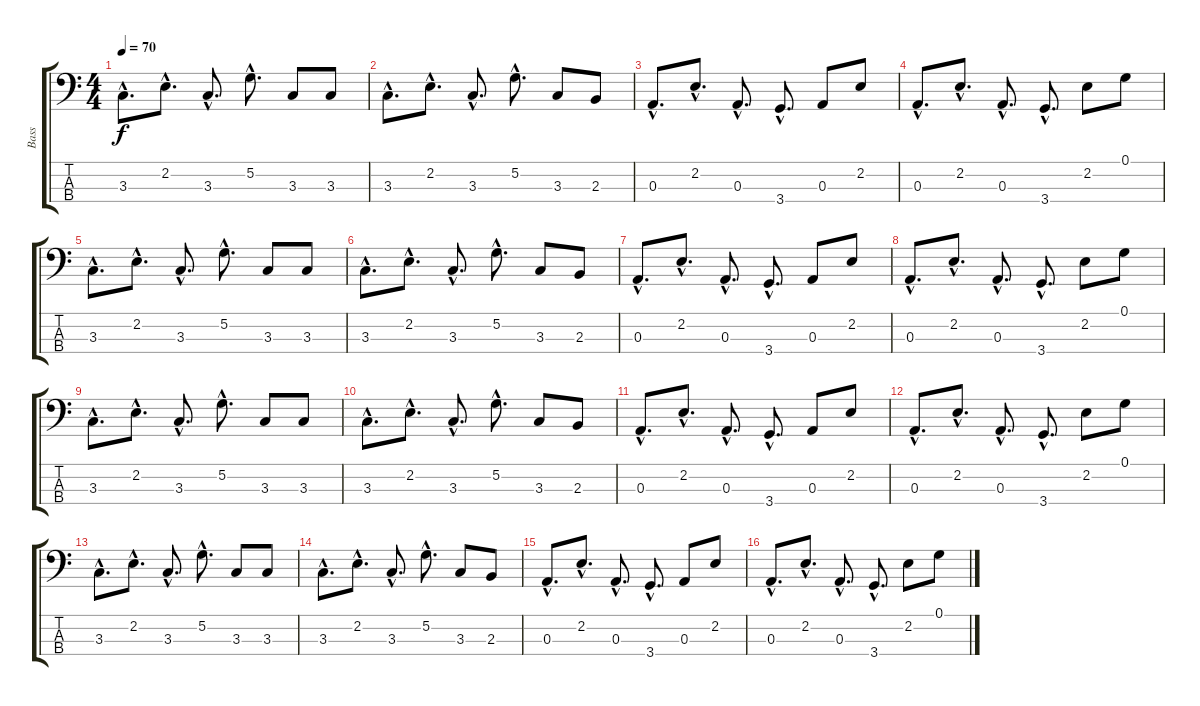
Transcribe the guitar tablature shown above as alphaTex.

\track ("Bass" "Bass") {instrument fretlessbass}
\staff {score tabs}
\tuning (G2 D2 A1 E1) {hide}
\ts (4 4)
\tempo 70
\clef f4
\ks c
3.3{hac}.8{d dy f} 2.2{hac}.8{d} 3.3{hac}.8{d} 5.2{hac}.8{d} 3.3.8 3.3.8 |
3.3{hac}.8{d} 2.2{hac}.8{d} 3.3{hac}.8{d} 5.2{hac}.8{d} 3.3.8 2.3.8 |
0.3{hac}.8{d} 2.2{hac}.8{d} 0.3{hac}.8{d} 3.4{hac}.8{d} 0.3.8 2.2.8 |
0.3{hac}.8{d} 2.2{hac}.8{d} 0.3{hac}.8{d} 3.4{hac}.8{d} 2.2.8 0.1.8 |
3.3{hac}.8{d} 2.2{hac}.8{d} 3.3{hac}.8{d} 5.2{hac}.8{d} 3.3.8 3.3.8 |
3.3{hac}.8{d} 2.2{hac}.8{d} 3.3{hac}.8{d} 5.2{hac}.8{d} 3.3.8 2.3.8 |
0.3{hac}.8{d} 2.2{hac}.8{d} 0.3{hac}.8{d} 3.4{hac}.8{d} 0.3.8 2.2.8 |
0.3{hac}.8{d} 2.2{hac}.8{d} 0.3{hac}.8{d} 3.4{hac}.8{d} 2.2.8 0.1.8 |
3.3{hac}.8{d} 2.2{hac}.8{d} 3.3{hac}.8{d} 5.2{hac}.8{d} 3.3.8 3.3.8 |
3.3{hac}.8{d} 2.2{hac}.8{d} 3.3{hac}.8{d} 5.2{hac}.8{d} 3.3.8 2.3.8 |
0.3{hac}.8{d} 2.2{hac}.8{d} 0.3{hac}.8{d} 3.4{hac}.8{d} 0.3.8 2.2.8 |
0.3{hac}.8{d} 2.2{hac}.8{d} 0.3{hac}.8{d} 3.4{hac}.8{d} 2.2.8 0.1.8 |
3.3{hac}.8{d} 2.2{hac}.8{d} 3.3{hac}.8{d} 5.2{hac}.8{d} 3.3.8 3.3.8 |
3.3{hac}.8{d} 2.2{hac}.8{d} 3.3{hac}.8{d} 5.2{hac}.8{d} 3.3.8 2.3.8 |
0.3{hac}.8{d} 2.2{hac}.8{d} 0.3{hac}.8{d} 3.4{hac}.8{d} 0.3.8 2.2.8 |
0.3{hac}.8{d} 2.2{hac}.8{d} 0.3{hac}.8{d} 3.4{hac}.8{d} 2.2.8 0.1.8
